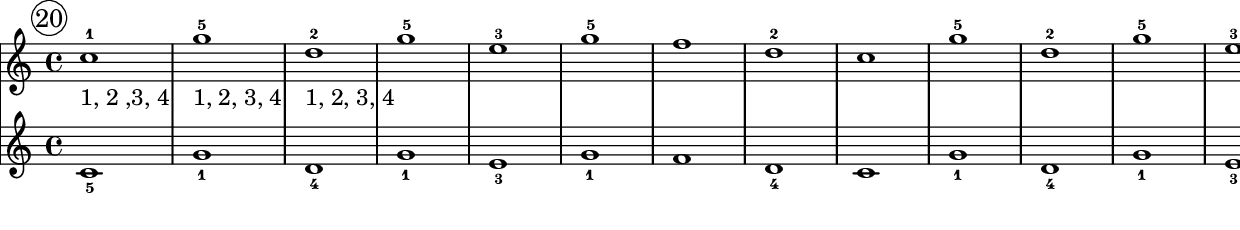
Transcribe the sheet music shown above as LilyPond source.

%% Generated by lilypond-book
%% Options: [indent=0\mm]
\include "lilypond-book-preamble.ly"


% ****************************************************************
% Start cut-&-pastable-section
% ****************************************************************



\paper {
  indent = 0\mm
}

\layout {
  
}





% ****************************************************************
% ly snippet:
% ****************************************************************
\sourcefileline 84

\include "italiano.ly" #(set-global-staff-size 17.82 ) 
parole = \lyricmode { \override LyricText #'self-alignment-X = #left
"1, 2 ,3, 4" "1, 2, 3, 4" "1, 2, 3, 4"   }
destra = \relative do'' { { \mark \markup { \circle 20  } \clef "treble" \time 4/4
do1-1 sol'-5 re-2 sol-5 mi-3 sol-5 fa re-2 do sol'-5 re-2 sol-5 mi-3 sol-5 re-2 do-1 \bar "|." } }
sinistra = \relative do' { { \override Fingering #'direction = #DOWN
do1-5 sol'-1 re-4 sol-1 mi-3 sol-1 fa re-4 do sol'-1 re-4 sol-1 mi-3 sol-1 re-4 do-5 \bar "|." } }
\paper {  #(set-paper-size "a4")  ragged-last = ##f }
\score { <<
\new PianoStaff <<  
\new Staff  <<      
\new Voice = "one"  { \destra  }          
\new Lyrics  \lyricsto "one" \parole >>
\new Staff <<  \clef "treble" \sinistra >>
>> >>
\layout { indent = #0 line-width = #268 } }



% ****************************************************************
% end ly snippet
% ****************************************************************
